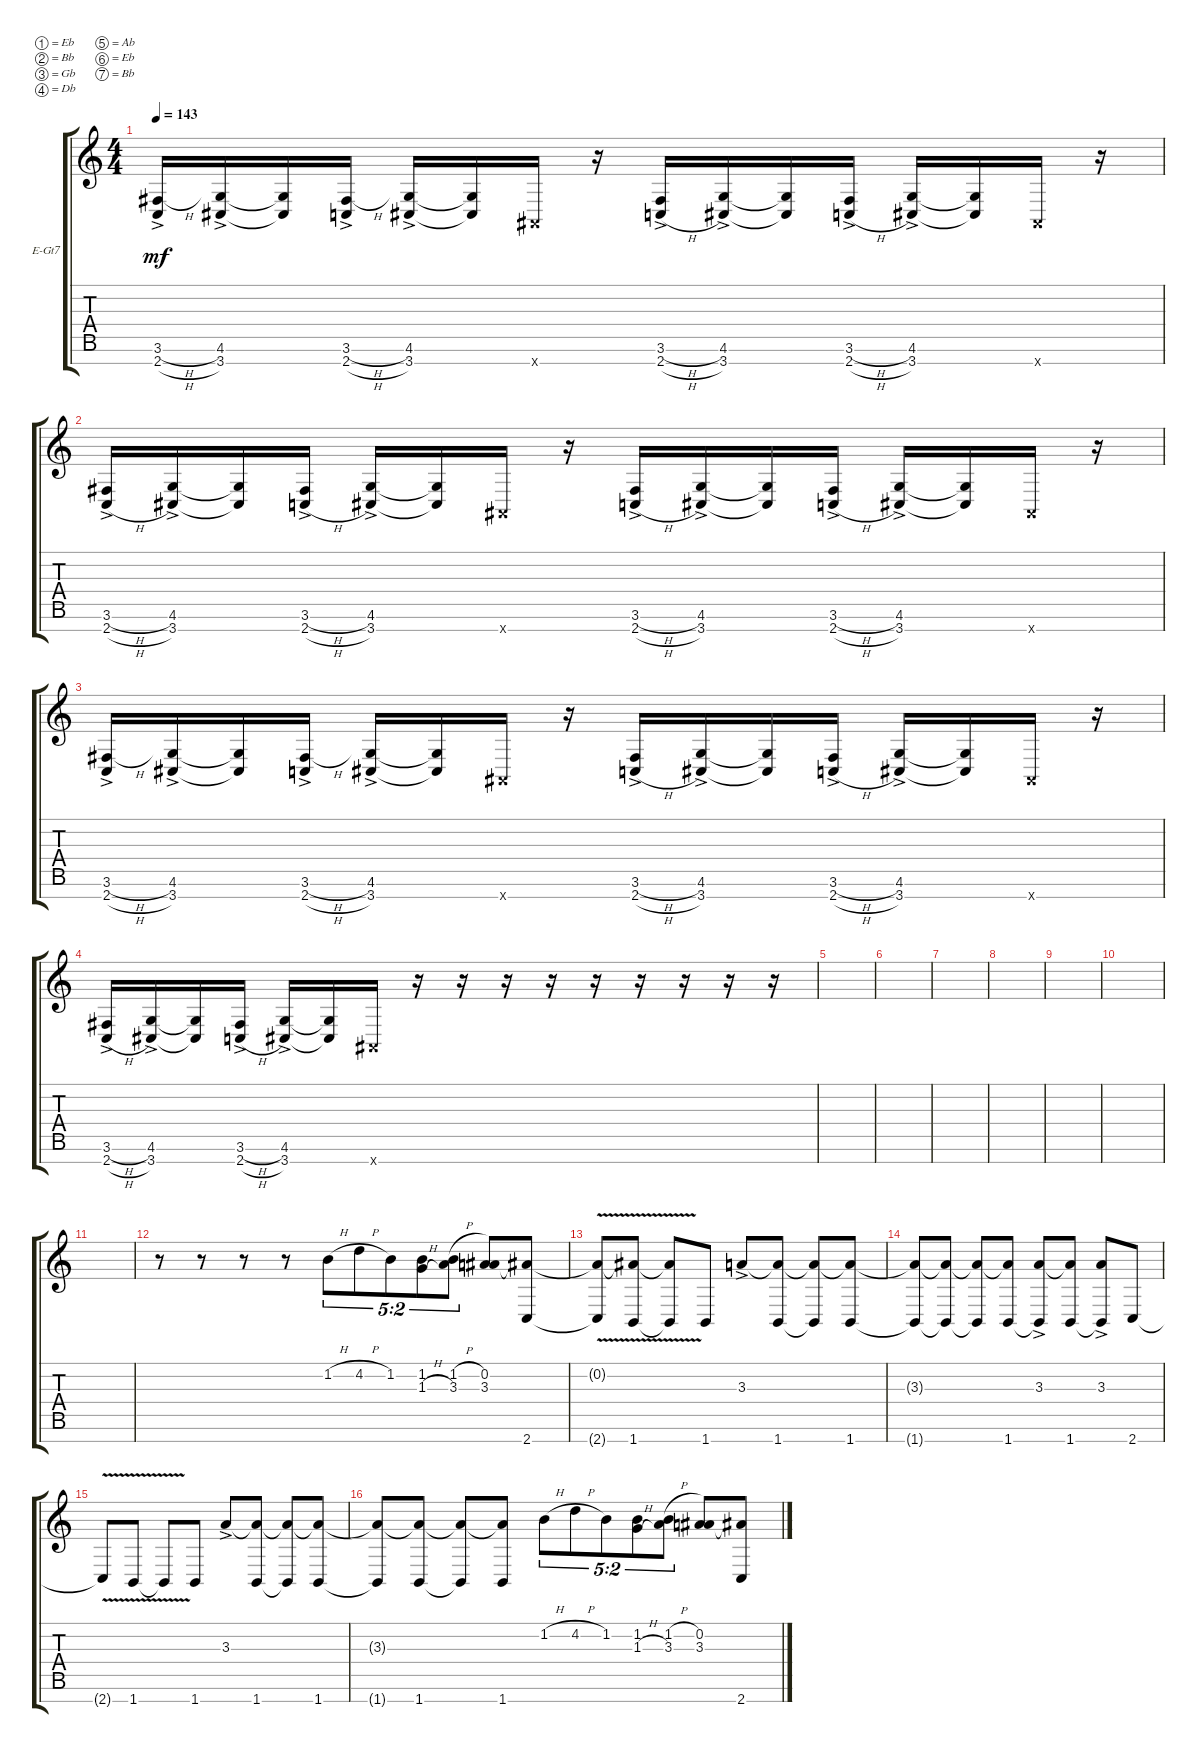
\bracketExtendMode groupsimilarinstruments
\firstSystemTrackNameOrientation horizontal
\otherSystemsTrackNameOrientation horizontal
\track ("right" "E-Gt7") {instrument distortionguitar}
\staff {score tabs}
\tuning (Eb4 Bb3 Gb3 Db3 Ab2 Eb2 Bb1)
\ts (4 4)
\tempo 143
\clef g2
\ks c
(2.7{h ac} 3.6{h}).16{dy mf} (3.7{ac} 4.6).16 (3.7{t} 4.6{t}).16 (2.7{h ac} 3.6{h}).16 (3.7{ac} 4.6).16 (4.6{t} 3.7{t}).16 0.7{x}.16 r.16 (3.6{h} 2.7{h ac}).16 (4.6 3.7{ac}).16 (4.6{t} 3.7{t}).16 (3.6{h} 2.7{h ac}).16 (4.6 3.7{ac}).16 (4.6{t} 3.7{t}).16 0.7{x}.16 r.16 |
(3.6{h} 2.7{h ac}).16 (4.6 3.7{ac}).16 (4.6{t} 3.7{t}).16 (3.6{h} 2.7{h ac}).16 (4.6 3.7{ac}).16 (4.6{t} 3.7{t}).16 0.7{x}.16 r.16 (3.6{h} 2.7{h ac}).16 (4.6 3.7{ac}).16 (4.6{t} 3.7{t}).16 (3.6{h} 2.7{h ac}).16 (4.6 3.7{ac}).16 (4.6{t} 3.7{t}).16 0.7{x}.16 r.16 |
(2.7{h ac} 3.6{h}).16 (3.7{ac} 4.6).16 (3.7{t} 4.6{t}).16 (2.7{h ac} 3.6{h}).16 (3.7{ac} 4.6).16 (4.6{t} 3.7{t}).16 0.7{x}.16 r.16 (3.6{h} 2.7{h ac}).16 (4.6 3.7{ac}).16 (4.6{t} 3.7{t}).16 (3.6{h} 2.7{h ac}).16 (4.6 3.7{ac}).16 (4.6{t} 3.7{t}).16 0.7{x}.16 r.16 |
(3.6{h} 2.7{h ac}).16 (4.6 3.7{ac}).16 (4.6{t} 3.7{t}).16 (3.6{h} 2.7{h ac}).16 (4.6 3.7{ac}).16 (4.6{t} 3.7{t}).16 0.7{x}.16 r.16 r.16 r.16 r.16 r.16 r.16 r.16 r.16 r.16 |
|
|
|
|
|
|
|
r.8 r.8 r.8 r.8 1.2{h}.8{tu (5 2)} 4.2{h}.8{tu (5 2)} 1.2.8{tu (5 2)} (1.3{h} 1.2).8{tu (5 2)} (3.3 1.2{h}).8{tu (5 2)} (0.2 3.3).8 (2.7 0.2{t}).8 |
(2.7{v t} 0.2{t}).8 (1.7{v} 0.2{t}).8 (1.7{t} 0.2{t}).8 1.7.8 3.3{ac}.8 (1.7 3.3{t}).8 (1.7{t} 3.3{t}).8 (1.7 3.3{t}).8 |
(1.7{t} 3.3{t}).8 (1.7{t} 3.3{t}).8 (1.7{t} 3.3{t}).8 (1.7 3.3{t}).8 (3.3{ac} 1.7{t}).8 (1.7 3.3{t}).8 (3.3{ac} 1.7{t}).8 2.7.8 |
2.7{v t}.8 1.7{v}.8 1.7{t}.8 1.7.8 3.3{ac}.8 (1.7 3.3{t}).8 (1.7{t} 3.3{t}).8 (1.7 3.3{t}).8 |
(1.7{t} 3.3{t}).8 (1.7 3.3{t}).8 (1.7{t} 3.3{t}).8 (1.7 3.3{t}).8 1.2{h}.8{tu (5 2)} 4.2{h}.8{tu (5 2)} 1.2.8{tu (5 2)} (1.3{h} 1.2).8{tu (5 2)} (3.3 1.2{h}).8{tu (5 2)} (0.2 3.3).8 (2.7 0.2{t}).8
